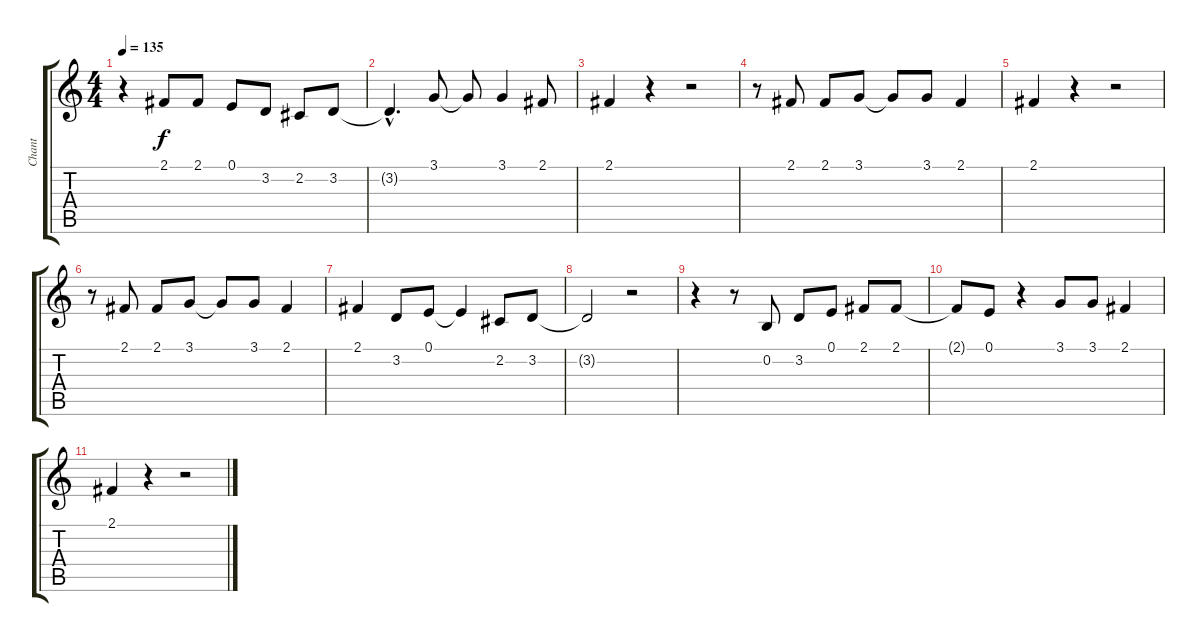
\track ("Chant" "Chant") {instrument synthbrass1}
\staff {score tabs}
\tuning (E4 B3 G3 D3 A2 E2) {hide}
\ts (4 4)
\tempo 135
\clef g2
\ks c
r.4{dy f} 2.1.8 2.1.8 0.1.8 3.2.8 2.2.8 3.2.8 |
3.2{hac t}.4{d} 3.1.8 3.1{t}.8 3.1.4 2.1.8 |
2.1.4{volume 15} r.4 r.2 |
r.8{volume 14} 2.1.8 2.1.8 3.1.8 3.1{t}.8 3.1.8 2.1.4 |
2.1.4{volume 13} r.4 r.2 |
r.8{volume 12} 2.1.8 2.1.8 3.1.8 3.1{t}.8 3.1.8 2.1.4 |
2.1.4{volume 11} 3.2.8 0.1.8 0.1{t}.4 2.2.8 3.2.8 |
3.2{t}.2{volume 10} r.2 |
r.4{volume 9} r.8 0.2.8 3.2.8{volume 8} 0.1.8 2.1.8 2.1.8 |
2.1{t}.8{volume 7} 0.1.8 r.4{volume 6} 3.1.8{volume 5} 3.1.8 2.1.4{volume 3} |
2.1.4{volume 1} r.4 r.2
